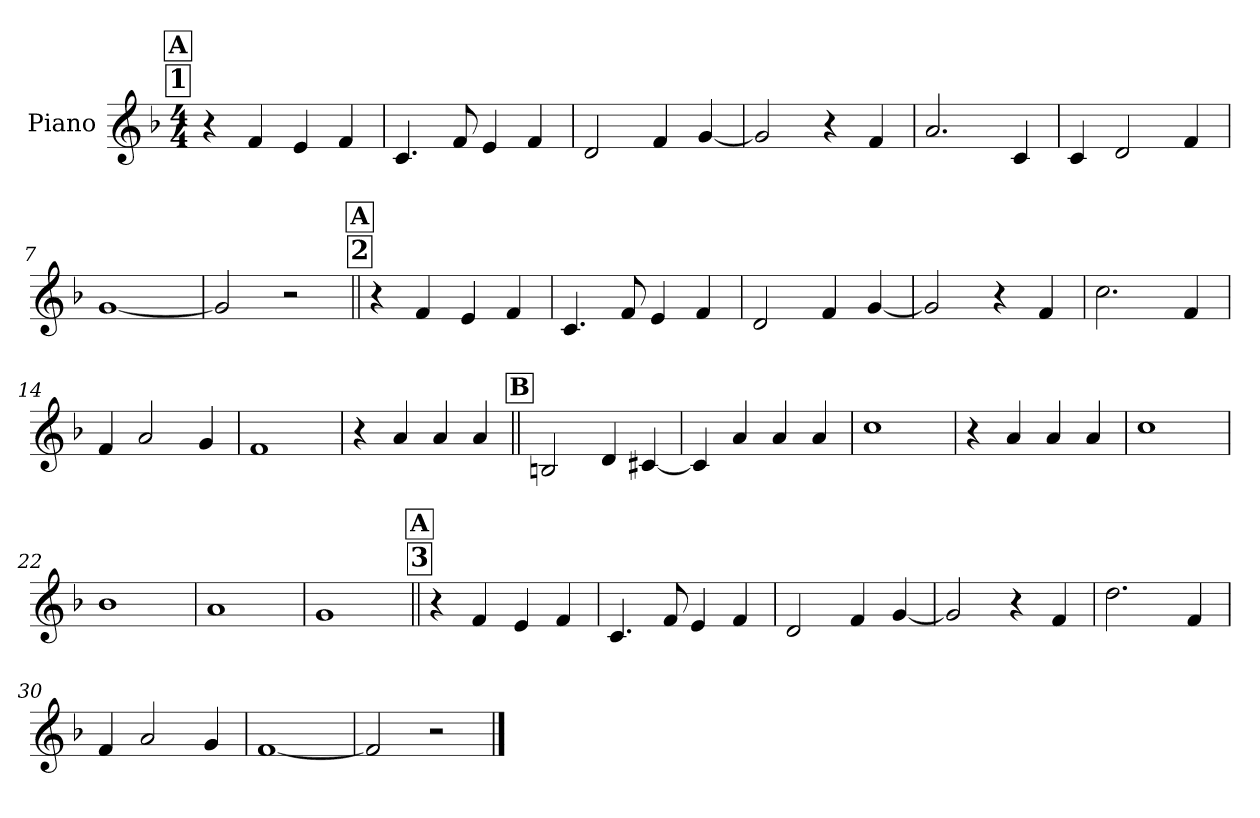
**kern
*part1
*staff1
*I"Piano
*I'Pno.
*clefG2
*k[b-]
*M4/4
!!LO:REH:place=s1:a:t=1
!!LO:REH:place=s1:a:fs=14:t=A
=1
4r
4f/
4e/
4f/
=2
4.c/
8f/
4e/
4f/
=3
2d/
4f/
[4g/
=4
2g/]
4r
4f/
=5
2.a/
4c/
=6
4c/
2d/
4f/
=7
[1g
=8
2g/]
2r
!!LO:LB:g=z
!!LO:REH:place=s1:a:t=2
!!LO:REH:place=s1:a:fs=14:t=A
=9||
4r
4f/
4e/
4f/
=10
4.c/
8f/
4e/
4f/
=11
2d/
4f/
[4g/
=12
2g/]
4r
4f/
=13
2.cc\
4f/
=14
4f/
2a/
4g/
=15
1f
=16
4r
4a/
4a/
4a/
!!LO:LB:g=z
!!LO:REH:place=s1:a:fs=14:t=B
=17||
2Bn/
4d/
[4c#X/
=18
4c#/]
4a/
4a/
4a/
=19
1cc
=20
4r
4a/
4a/
4a/
=21
1cc
=22
1b-
=23
1a
=24
1g
!!LO:LB:g=z
!!LO:REH:place=s1:a:t=3
!!LO:REH:place=s1:a:fs=14:t=A
=25||
4r
4f/
4e/
4f/
=26
4.c/
8f/
4e/
4f/
=27
2d/
4f/
[4g/
=28
2g/]
4r
4f/
=29
2.dd\
4f/
=30
4f/
2a/
4g/
=31
[1f
=32
2f/]
2r
==
*-
